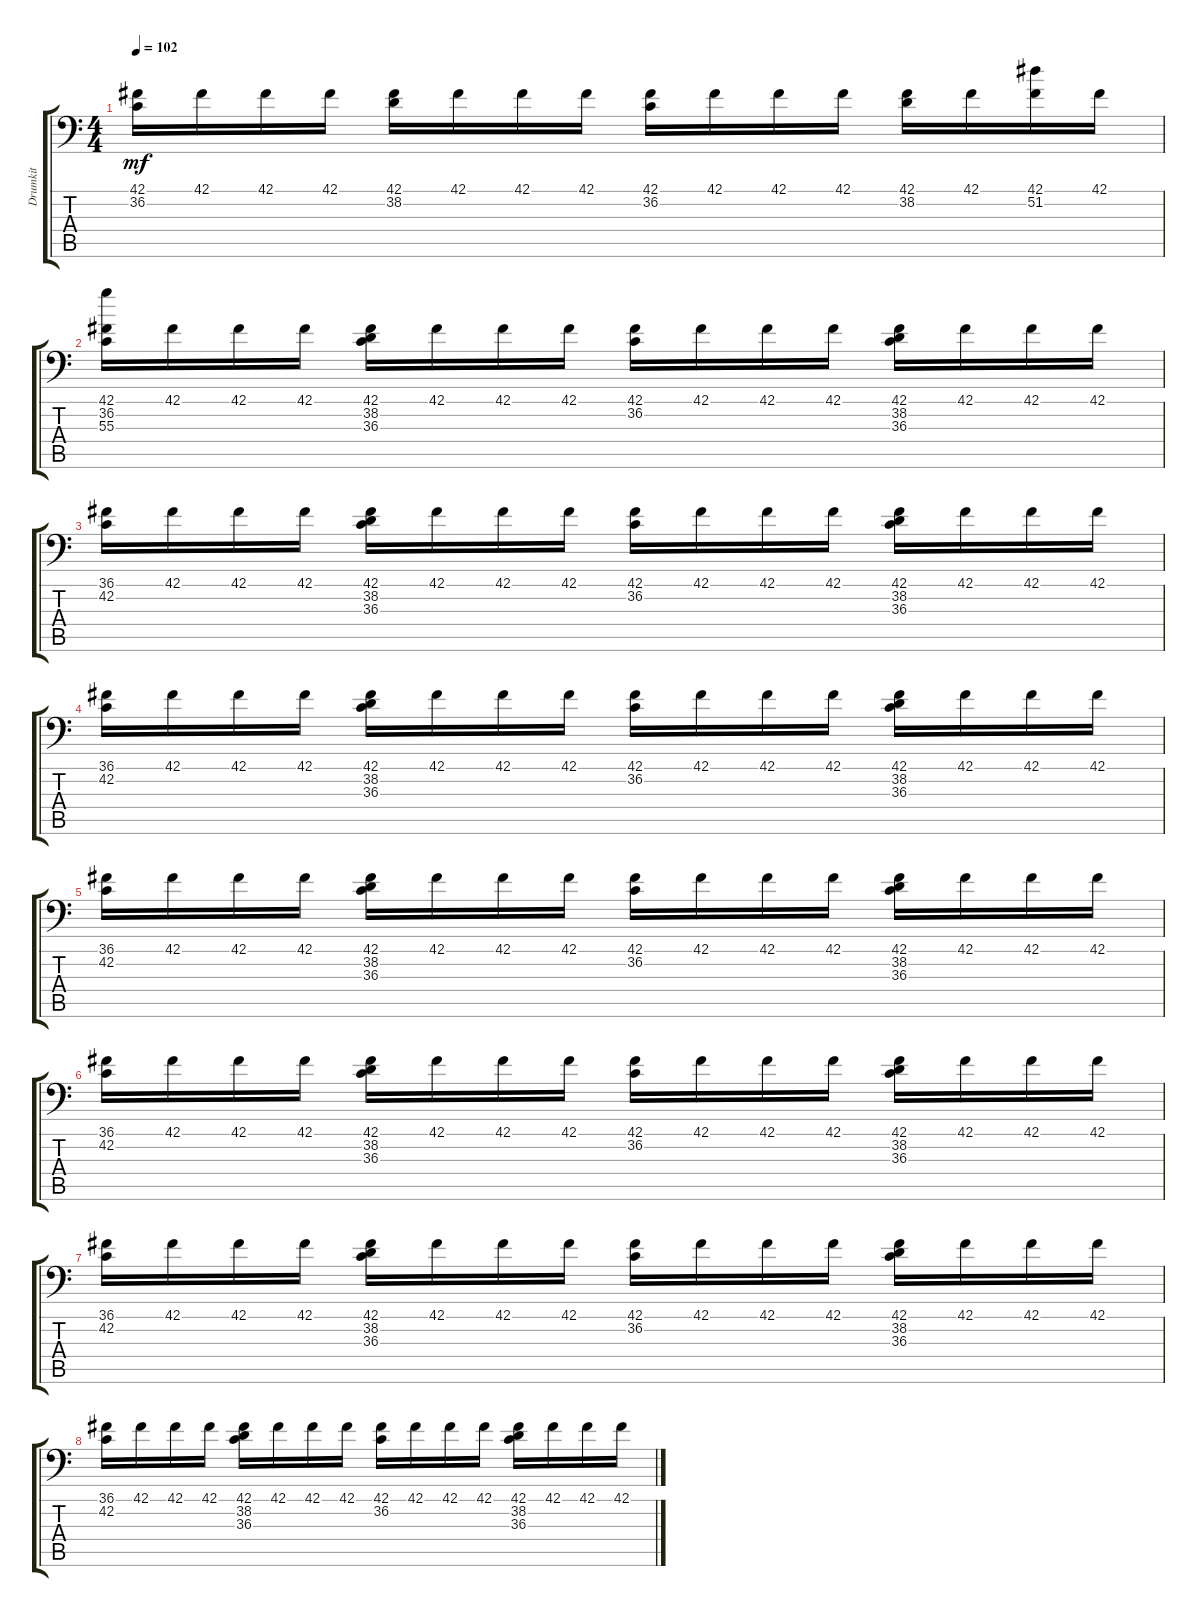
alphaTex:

\track ("Drumkit" "Drumkit") {instrument acousticgrandpiano}
\staff {score tabs}
\tuning (C-1 C-1 C-1 C-1 C-1 C-1) {hide}
\ts (4 4)
\tempo 102
\clef f4
\ks c
(42.1 36.2).16{dy mf} 42.1.16 42.1.16 42.1.16 (42.1 38.2).16 42.1.16 42.1.16 42.1.16 (42.1 36.2).16 42.1.16 42.1.16 42.1.16 (42.1 38.2).16 42.1.16 (42.1 51.2).16 42.1.16 |
(42.1 36.2 55.3).16 42.1.16 42.1.16 42.1.16 (42.1 38.2 36.3).16 42.1.16 42.1.16 42.1.16 (42.1 36.2).16 42.1.16 42.1.16 42.1.16 (42.1 38.2 36.3).16 42.1.16 42.1.16 42.1.16 |
(36.1 42.2).16 42.1.16 42.1.16 42.1.16 (42.1 38.2 36.3).16 42.1.16 42.1.16 42.1.16 (42.1 36.2).16 42.1.16 42.1.16 42.1.16 (42.1 38.2 36.3).16 42.1.16 42.1.16 42.1.16 |
(36.1 42.2).16 42.1.16 42.1.16 42.1.16 (42.1 38.2 36.3).16 42.1.16 42.1.16 42.1.16 (42.1 36.2).16 42.1.16 42.1.16 42.1.16 (42.1 38.2 36.3).16 42.1.16 42.1.16 42.1.16 |
(36.1 42.2).16 42.1.16 42.1.16 42.1.16 (42.1 38.2 36.3).16 42.1.16 42.1.16 42.1.16 (42.1 36.2).16 42.1.16 42.1.16 42.1.16 (42.1 38.2 36.3).16 42.1.16 42.1.16 42.1.16 |
(36.1 42.2).16 42.1.16 42.1.16 42.1.16 (42.1 38.2 36.3).16 42.1.16 42.1.16 42.1.16 (42.1 36.2).16 42.1.16 42.1.16 42.1.16 (42.1 38.2 36.3).16 42.1.16 42.1.16 42.1.16 |
(36.1 42.2).16 42.1.16 42.1.16 42.1.16 (42.1 38.2 36.3).16 42.1.16 42.1.16 42.1.16 (42.1 36.2).16 42.1.16 42.1.16 42.1.16 (42.1 38.2 36.3).16 42.1.16 42.1.16 42.1.16 |
(36.1 42.2).16 42.1.16 42.1.16 42.1.16 (42.1 38.2 36.3).16 42.1.16 42.1.16 42.1.16 (42.1 36.2).16 42.1.16 42.1.16 42.1.16 (42.1 38.2 36.3).16 42.1.16 42.1.16 42.1.16
